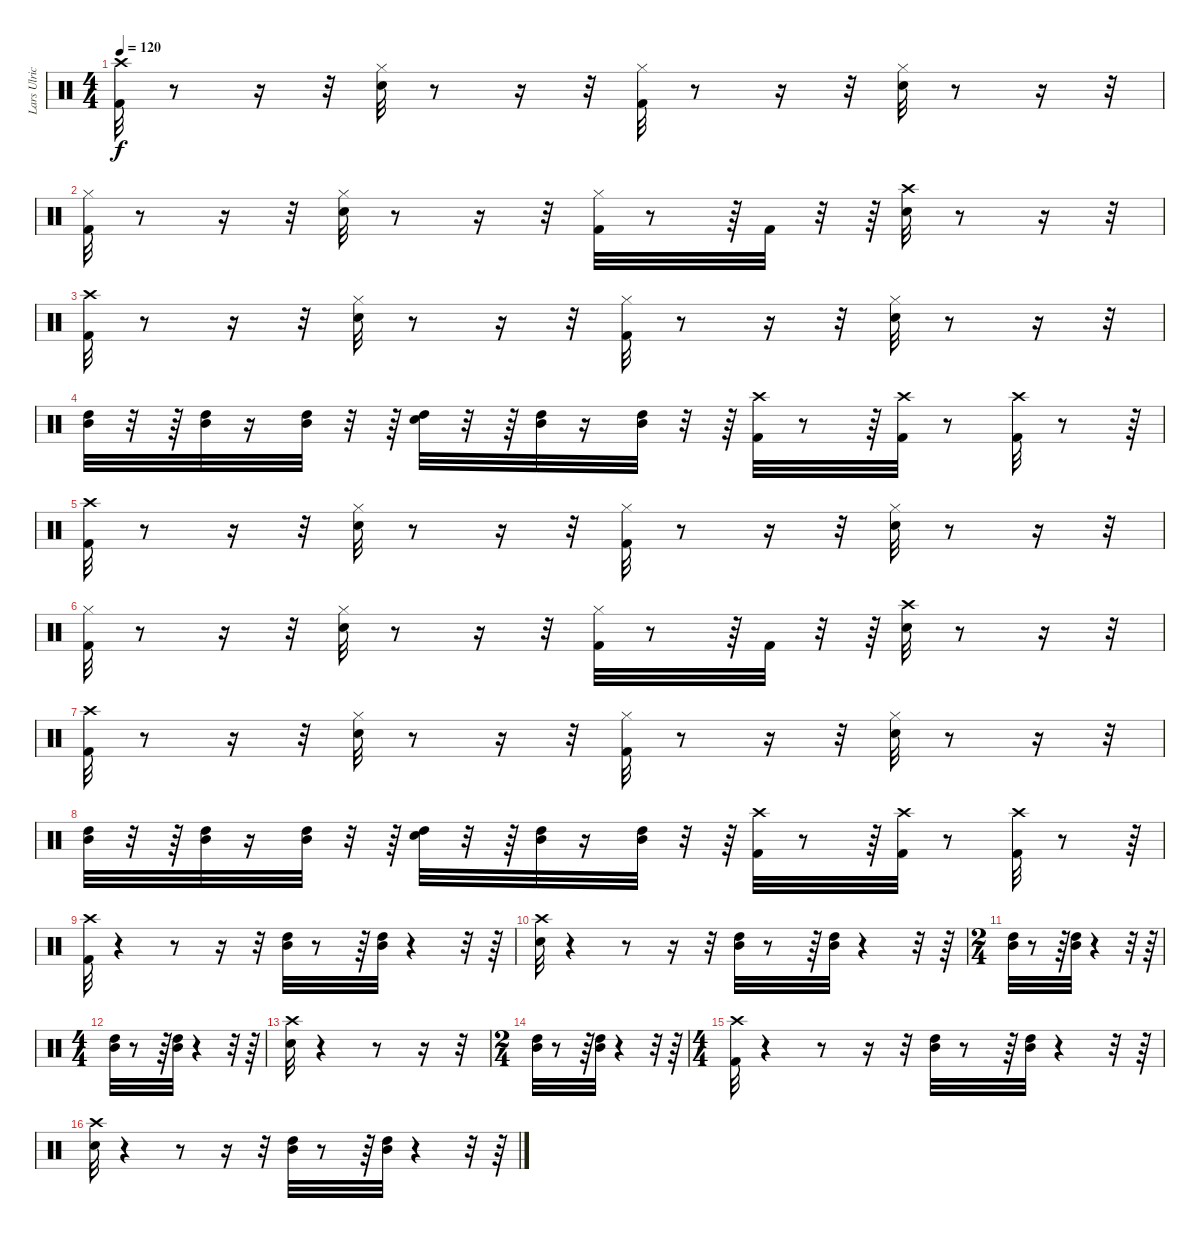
\track ("Lars Ulrich" "Lars Ulric") {instrument percussion}
\staff {score}
\articulation defaults
\ts (4 4)
\tempo 120
\clef neutral
\ks c
("Kick (hit) 2" "Crash high (hit)").32{dy f} r.8 r.16 r.32 ("Snare (hit) 2" "Hi-Hat (closed)").32 r.8 r.16 r.32 ("Kick (hit) 2" "Hi-Hat (closed)").32 r.8 r.16 r.32 ("Snare (hit) 2" "Hi-Hat (closed)").32 r.8 r.16 r.32 |
("Hi-Hat (closed)" "Kick (hit) 2").32 r.8 r.16 r.32 ("Snare (hit) 2" "Hi-Hat (closed)").32 r.8 r.16 r.32 ("Kick (hit) 2" "Hi-Hat (closed)").32 r.8 r.64 "Kick (hit) 2".32 r.32 r.64 ("Snare (hit) 2" "Crash high (hit)").32 r.8 r.16 r.32 |
("Crash high (hit)" "Kick (hit) 2").32 r.8 r.16 r.32 ("Snare (hit) 2" "Hi-Hat (closed)").32 r.8 r.16 r.32 ("Hi-Hat (closed)" "Kick (hit) 2").32 r.8 r.16 r.32 ("Snare (hit) 2" "Hi-Hat (closed)").32 r.8 r.16 r.32 |
("High Tom (hit)" "Mid Tom (hit)").32 r.32 r.64 ("High Tom (hit)" "Mid Tom (hit)").32 r.16 ("High Tom (hit)" "Mid Tom (hit)").32 r.32 r.64 ("Snare (hit) 2" "High Tom (hit)").32 r.32 r.64 ("High Tom (hit)" "Mid Tom (hit)").32 r.16 ("High Tom (hit)" "Mid Tom (hit)").32 r.32 r.64 ("Kick (hit) 2" "Crash high (hit)").32 r.8 r.64 ("Kick (hit) 2" "Crash high (hit)").32 r.8 ("Kick (hit) 2" "Crash high (hit)").32 r.8 r.64 |
("Kick (hit) 2" "Crash high (hit)").32 r.8 r.16 r.32 ("Snare (hit) 2" "Hi-Hat (closed)").32 r.8 r.16 r.32 ("Kick (hit) 2" "Hi-Hat (closed)").32 r.8 r.16 r.32 ("Snare (hit) 2" "Hi-Hat (closed)").32 r.8 r.16 r.32 |
("Kick (hit) 2" "Hi-Hat (closed)").32 r.8 r.16 r.32 ("Snare (hit) 2" "Hi-Hat (closed)").32 r.8 r.16 r.32 ("Kick (hit) 2" "Hi-Hat (closed)").32 r.8 r.64 "Kick (hit) 2".32 r.32 r.64 ("Snare (hit) 2" "Crash high (hit)").32 r.8 r.16 r.32 |
("Crash high (hit)" "Kick (hit) 2").32 r.8 r.16 r.32 ("Snare (hit) 2" "Hi-Hat (closed)").32 r.8 r.16 r.32 ("Hi-Hat (closed)" "Kick (hit) 2").32 r.8 r.16 r.32 ("Snare (hit) 2" "Hi-Hat (closed)").32 r.8 r.16 r.32 |
("High Tom (hit)" "Mid Tom (hit)").32 r.32 r.64 ("High Tom (hit)" "Mid Tom (hit)").32 r.16 ("High Tom (hit)" "Mid Tom (hit)").32 r.32 r.64 ("Snare (hit) 2" "High Tom (hit)").32 r.32 r.64 ("High Tom (hit)" "Mid Tom (hit)").32 r.16 ("High Tom (hit)" "Mid Tom (hit)").32 r.32 r.64 ("Kick (hit) 2" "Crash high (hit)").32 r.8 r.64 ("Kick (hit) 2" "Crash high (hit)").32 r.8 ("Kick (hit) 2" "Crash high (hit)").32 r.8 r.64 |
("Kick (hit) 2" "Crash high (hit)").32 r.4 r.8 r.16 r.32 ("Mid Tom (hit)" "High Tom (hit)").32 r.8 r.64 ("High Tom (hit)" "Mid Tom (hit)").32 r.4 r.32 r.64 |
("Snare (hit) 2" "Crash high (hit)").32 r.4 r.8 r.16 r.32 ("Mid Tom (hit)" "High Tom (hit)").32 r.8 r.64 ("Mid Tom (hit)" "High Tom (hit)").32 r.4 r.32 r.64 |
\ts (2 4)
("Mid Tom (hit)" "High Tom (hit)").32 r.8 r.64 ("Mid Tom (hit)" "High Tom (hit)").32 r.4 r.32 r.64 |
\ts (4 4)
("Mid Tom (hit)" "High Tom (hit)").32 r.8 r.64 ("Mid Tom (hit)" "High Tom (hit)").32 r.4 r.32 r.64 |
("Snare (hit) 2" "Crash high (hit)").32 r.4 r.8 r.16 r.32 |
\ts (2 4)
("Mid Tom (hit)" "High Tom (hit)").32 r.8 r.64 ("Mid Tom (hit)" "High Tom (hit)").32 r.4 r.32 r.64 |
\ts (4 4)
("Kick (hit) 2" "Crash high (hit)").32 r.4 r.8 r.16 r.32 ("Mid Tom (hit)" "High Tom (hit)").32 r.8 r.64 ("High Tom (hit)" "Mid Tom (hit)").32 r.4 r.32 r.64 |
("Snare (hit) 2" "Crash high (hit)").32 r.4 r.8 r.16 r.32 ("Mid Tom (hit)" "High Tom (hit)").32 r.8 r.64 ("Mid Tom (hit)" "High Tom (hit)").32 r.4 r.32 r.64
